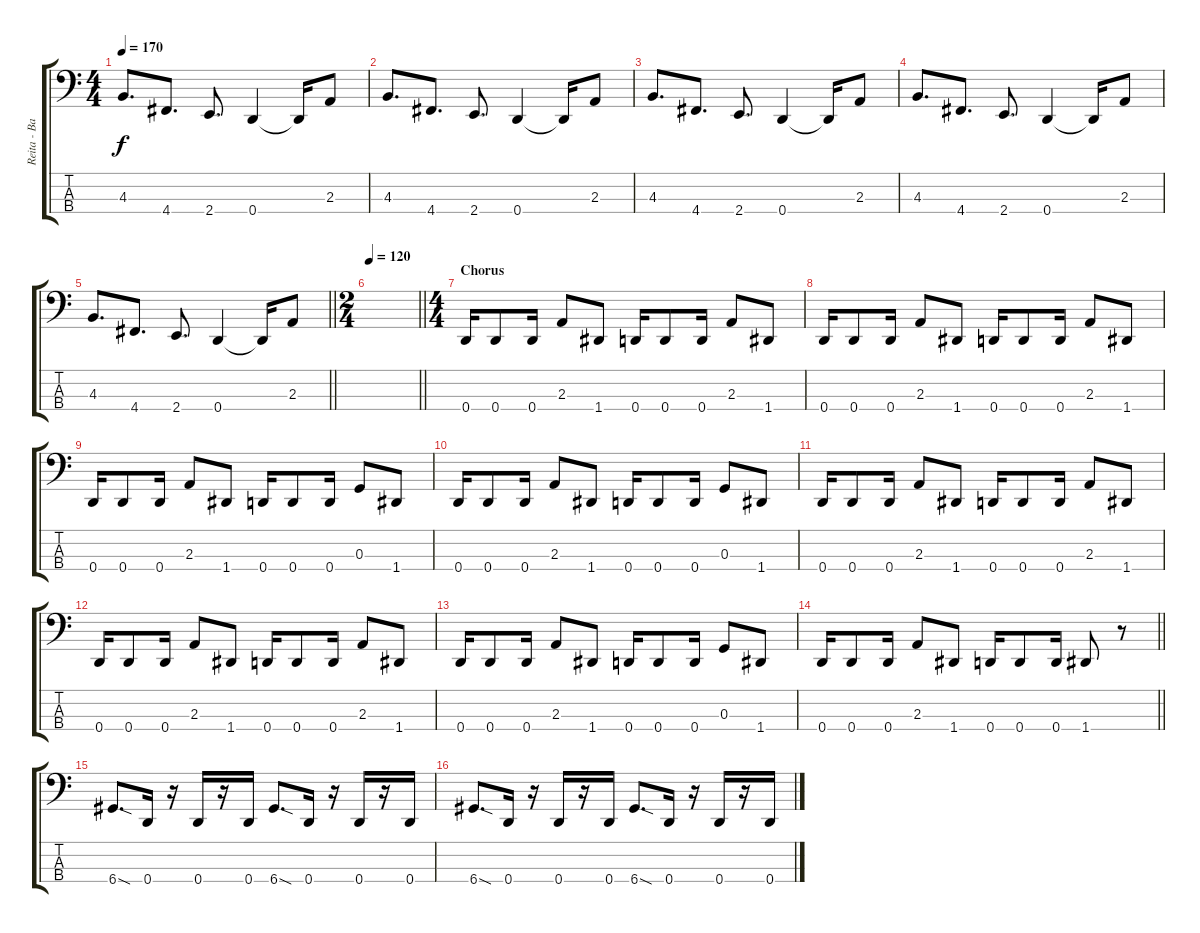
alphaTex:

\track ("Reita - Bass " "Reita - Ba") {instrument electricbasspick}
\staff {score tabs}
\tuning (F2 C2 G1 D1) {hide}
\ts (4 4)
\tempo 170
\clef f4
\ks c
4.3.8{d dy f} 4.4.8{d} 2.4.8{d} 0.4.4 0.4{t}.16 2.3.8 |
4.3.8{d} 4.4.8{d} 2.4.8{d} 0.4.4 0.4{t}.16 2.3.8 |
4.3.8{d} 4.4.8{d} 2.4.8{d} 0.4.4 0.4{t}.16 2.3.8 |
4.3.8{d} 4.4.8{d} 2.4.8{d} 0.4.4 0.4{t}.16 2.3.8 |
\barLineRight lightlight
4.3.8{d} 4.4.8{d} 2.4.8{d} 0.4.4 0.4{t}.16 2.3.8 |
\ts (2 4)
\tempo 120
\barLineRight lightlight
|
\ts (4 4)
\section ("" "Chorus")
0.4.16 0.4.8 0.4.16 2.3.8 1.4.8 0.4.16 0.4.8 0.4.16 2.3.8 1.4.8 |
0.4.16 0.4.8 0.4.16 2.3.8 1.4.8 0.4.16 0.4.8 0.4.16 2.3.8 1.4.8 |
0.4.16 0.4.8 0.4.16 2.3.8 1.4.8 0.4.16 0.4.8 0.4.16 0.3.8 1.4.8 |
0.4.16 0.4.8 0.4.16 2.3.8 1.4.8 0.4.16 0.4.8 0.4.16 0.3.8 1.4.8 |
0.4.16 0.4.8 0.4.16 2.3.8 1.4.8 0.4.16 0.4.8 0.4.16 2.3.8 1.4.8 |
0.4.16 0.4.8 0.4.16 2.3.8 1.4.8 0.4.16 0.4.8 0.4.16 2.3.8 1.4.8 |
0.4.16 0.4.8 0.4.16 2.3.8 1.4.8 0.4.16 0.4.8 0.4.16 0.3.8 1.4.8 |
\barLineRight lightlight
0.4.16 0.4.8 0.4.16 2.3.8 1.4.8 0.4.16 0.4.8 0.4.16 1.4.8 r.8 |
6.4{sod}.8{d} 0.4.16 r.16 0.4.16 r.16 0.4.16 6.4{sod}.8{d} 0.4.16 r.16 0.4.16 r.16 0.4.16 |
6.4{sod}.8{d} 0.4.16 r.16 0.4.16 r.16 0.4.16 6.4{sod}.8{d} 0.4.16 r.16 0.4.16 r.16 0.4.16
